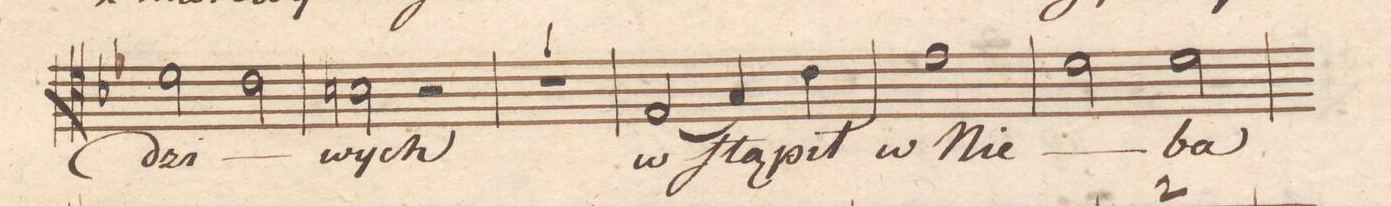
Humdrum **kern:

**kern	**text	**dynam
*I"Tenore	*	*
*clefC4	*	*
*k[b-]	*	*
*met(c|)	*	*
*M2/2	*	*
2d\	-dzi-	.
2c\	.	.
=59	=59	=59
2Bn\	-wych	.
2r	.	.
=60	=60	=60
1r	.	.
=61	=61	=61
(2E/	wʃtą-	.
4G/)	.	.
4c\	-pił	.
=62	=62	=62
1e	w_Nie-	.
=63	=63	=63
2d\	.	.
2d\	-ba	.
=64	=64	=64
*-	*-	*-
